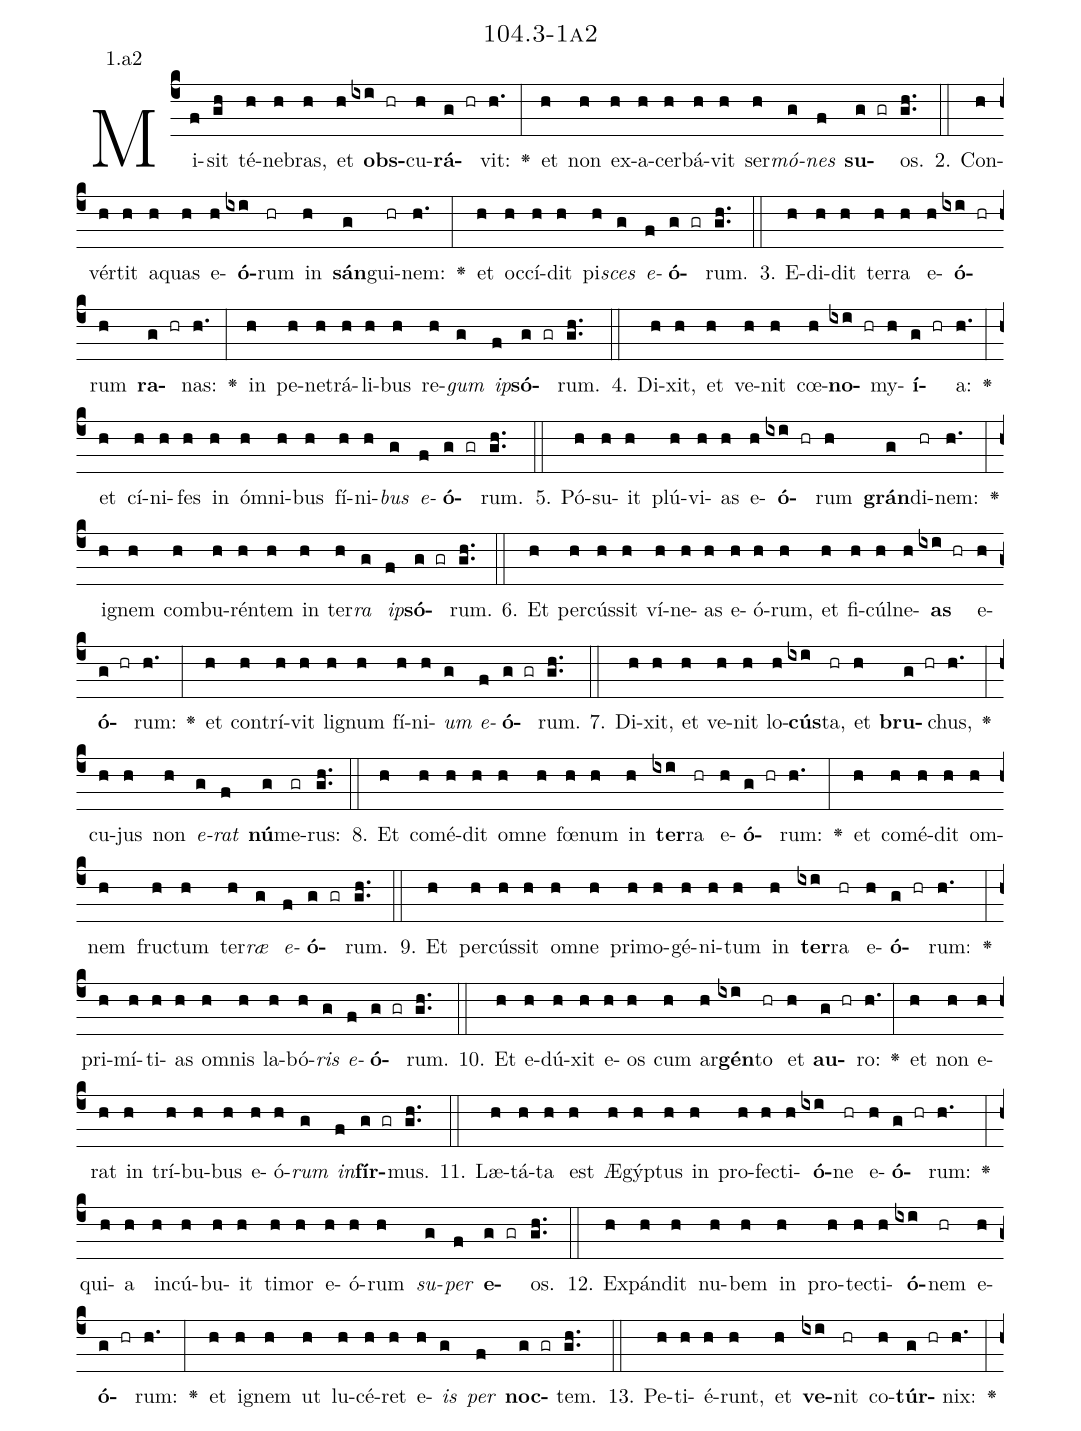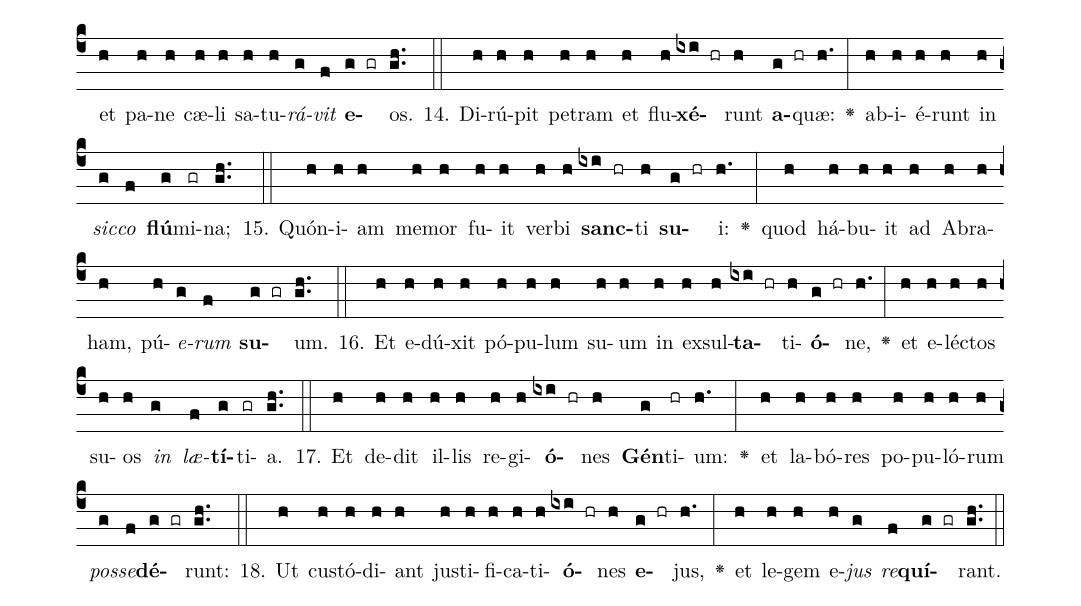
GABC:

name: 104.3-1a2;
annotation: 1.a2;
%%
(c4)Mi(f)sit(gh) té(h)ne(h)bras,(h) et(h) <b>obs</b>(ixi hr)cu(h)<b>rá</b>(g hr)vit:(h.) <v>\greheightstar</v>(:) et(h) non(h) ex(h)a(h)cer(h)bá(h)vit(h) ser(h)<i>mó</i>(g)<i>nes</i>(f) <b>su</b>(g gr)os.(gh..) (::)
2. Con(h)vér(h)tit(h) a(h)quas(h) e(h)<b>ó</b>(ixi)rum(hr) in(h) <b>sán</b>(g)gui(hr)nem:(h.) <v>\greheightstar</v>(:) et(h) oc(h)cí(h)dit(h) pi(h)<i>sces</i>(g) <i>e</i>(f)<b>ó</b>(g gr)rum.(gh..) (::)
3. E(h)di(h)dit(h) ter(h)ra(h) e(h)<b>ó</b>(ixi hr)rum(h) <b>ra</b>(g hr)nas:(h.) <v>\greheightstar</v>(:) in(h) pe(h)ne(h)trá(h)li(h)bus(h) re(h)<i>gum</i>(g) <i>ip</i>(f)<b>só</b>(g gr)rum.(gh..) (::)
4. Di(h)xit,(h) et(h) ve(h)nit(h) cœ(h)<b>no</b>(ixi hr)my(h)<b>í</b>(g hr)a:(h.) <v>\greheightstar</v>(:) et(h) cí(h)ni(h)fes(h) in(h) óm(h)ni(h)bus(h) fí(h)ni(h)<i>bus</i>(g) <i>e</i>(f)<b>ó</b>(g gr)rum.(gh..) (::)
5. Pó(h)su(h)it(h) plú(h)vi(h)as(h) e(h)<b>ó</b>(ixi hr)rum(h) <b>grán</b>(g)di(hr)nem:(h.) <v>\greheightstar</v>(:) i(h)gnem(h) com(h)bu(h)rén(h)tem(h) in(h) ter(h)<i>ra</i>(g) <i>ip</i>(f)<b>só</b>(g gr)rum.(gh..) (::)
6. Et(h) per(h)cús(h)sit(h) ví(h)ne(h)as(h) e(h)ó(h)rum,(h) et(h) fi(h)cúl(h)ne(h)<b>as</b>(ixi hr) e(h)<b>ó</b>(g hr)rum:(h.) <v>\greheightstar</v>(:) et(h) con(h)trí(h)vit(h) li(h)gnum(h) fí(h)ni(h)<i>um</i>(g) <i>e</i>(f)<b>ó</b>(g gr)rum.(gh..) (::)
7. Di(h)xit,(h) et(h) ve(h)nit(h) lo(h)<b>cús</b>(ixi)ta,(hr) et(h) <b>bru</b>(g hr)chus,(h.) <v>\greheightstar</v>(:) cu(h)jus(h) non(h) <i>e</i>(g)<i>rat</i>(f) <b>nú</b>(g)me(gr)rus:(gh..) (::)
8. Et(h) com(h)é(h)dit(h) om(h)ne(h) fœ(h)num(h) in(h) <b>ter</b>(ixi)ra(hr) e(h)<b>ó</b>(g hr)rum:(h.) <v>\greheightstar</v>(:) et(h) com(h)é(h)dit(h) om(h)nem(h) fruc(h)tum(h) ter(h)<i>ræ</i>(g) <i>e</i>(f)<b>ó</b>(g gr)rum.(gh..) (::)
9. Et(h) per(h)cús(h)sit(h) om(h)ne(h) pri(h)mo(h)gé(h)ni(h)tum(h) in(h) <b>ter</b>(ixi)ra(hr) e(h)<b>ó</b>(g hr)rum:(h.) <v>\greheightstar</v>(:) pri(h)mí(h)ti(h)as(h) om(h)nis(h) la(h)bó(h)<i>ris</i>(g) <i>e</i>(f)<b>ó</b>(g gr)rum.(gh..) (::)
10. Et(h) e(h)dú(h)xit(h) e(h)os(h) cum(h) ar(h)<b>gén</b>(ixi)to(hr) et(h) <b>au</b>(g hr)ro:(h.) <v>\greheightstar</v>(:) et(h) non(h) e(h)rat(h) in(h) trí(h)bu(h)bus(h) e(h)ó(h)<i>rum</i>(g) <i>in</i>(f)<b>fír</b>(g gr)mus.(gh..) (::)
11. Læ(h)tá(h)ta(h) est(h) Æ(h)gýp(h)tus(h) in(h) pro(h)fec(h)ti(h)<b>ó</b>(ixi)ne(hr) e(h)<b>ó</b>(g hr)rum:(h.) <v>\greheightstar</v>(:) qui(h)a(h) in(h)cú(h)bu(h)it(h) ti(h)mor(h) e(h)ó(h)rum(h) <i>su</i>(g)<i>per</i>(f) <b>e</b>(g gr)os.(gh..) (::)
12. Ex(h)pán(h)dit(h) nu(h)bem(h) in(h) pro(h)tec(h)ti(h)<b>ó</b>(ixi)nem(hr) e(h)<b>ó</b>(g hr)rum:(h.) <v>\greheightstar</v>(:) et(h) i(h)gnem(h) ut(h) lu(h)cé(h)ret(h) e(h)<i>is</i>(g) <i>per</i>(f) <b>noc</b>(g gr)tem.(gh..) (::)
13. Pe(h)ti(h)é(h)runt,(h) et(h) <b>ve</b>(ixi)nit(hr) co(h)<b>túr</b>(g hr)nix:(h.) <v>\greheightstar</v>(:) et(h) pa(h)ne(h) cæ(h)li(h) sa(h)tu(h)<i>rá</i>(g)<i>vit</i>(f) <b>e</b>(g gr)os.(gh..) (::)
14. Di(h)rú(h)pit(h) pe(h)tram(h) et(h) flu(h)<b>xé</b>(ixi hr)runt(h) <b>a</b>(g hr)quæ:(h.) <v>\greheightstar</v>(:) ab(h)i(h)é(h)runt(h) in(h) <i>sic</i>(g)<i>co</i>(f) <b>flú</b>(g)mi(gr)na;(gh..) (::)
15. Quón(h)i(h)am(h) me(h)mor(h) fu(h)it(h) ver(h)bi(h) <b>sanc</b>(ixi hr)ti(h) <b>su</b>(g hr)i:(h.) <v>\greheightstar</v>(:) quod(h) há(h)bu(h)it(h) ad(h) A(h)bra(h)ham,(h) pú(h)<i>e</i>(g)<i>rum</i>(f) <b>su</b>(g gr)um.(gh..) (::)
16. Et(h) e(h)dú(h)xit(h) pó(h)pu(h)lum(h) su(h)um(h) in(h) ex(h)sul(h)<b>ta</b>(ixi hr)ti(h)<b>ó</b>(g hr)ne,(h.) <v>\greheightstar</v>(:) et(h) e(h)léc(h)tos(h) su(h)os(h) <i>in</i>(g) <i>læ</i>(f)<b>tí</b>(g)ti(gr)a.(gh..) (::)
17. Et(h) de(h)dit(h) il(h)lis(h) re(h)gi(h)<b>ó</b>(ixi hr)nes(h) <b>Gén</b>(g)ti(hr)um:(h.) <v>\greheightstar</v>(:) et(h) la(h)bó(h)res(h) po(h)pu(h)ló(h)rum(h) <i>pos</i>(g)<i>se</i>(f)<b>dé</b>(g gr)runt:(gh..) (::)
18. Ut(h) cus(h)tó(h)di(h)ant(h) jus(h)ti(h)fi(h)ca(h)ti(h)<b>ó</b>(ixi hr)nes(h) <b>e</b>(g hr)jus,(h.) <v>\greheightstar</v>(:) et(h) le(h)gem(h) e(h)<i>jus</i>(g) <i>re</i>(f)<b>quí</b>(g gr)rant.(gh..) (::)
